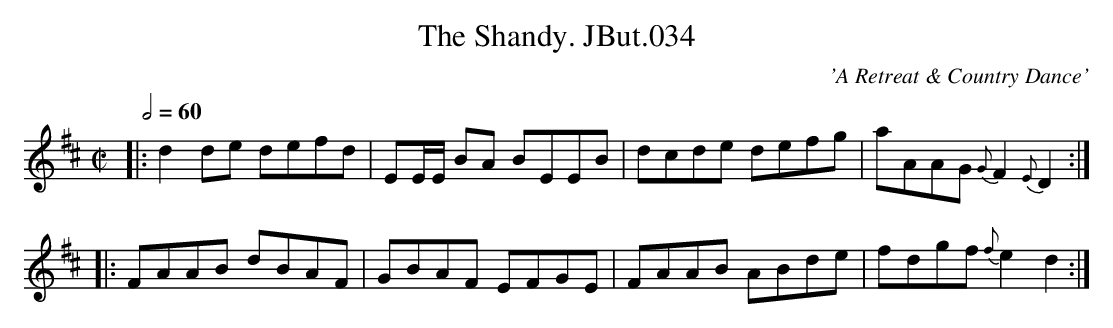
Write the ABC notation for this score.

X:1
T:Shandy. JBut.034, The
C:'A Retreat & Country Dance'
M:C|
L:1/8
Q:1/2=60
K:D
|:d2de defd|EE/E/ BA BEEB|dcde defg|aAAG{G}F2{E}D2:|
|:FAAB dBAF|GBAF EFGE|FAAB ABde|fdgf{f}e2d2:|
